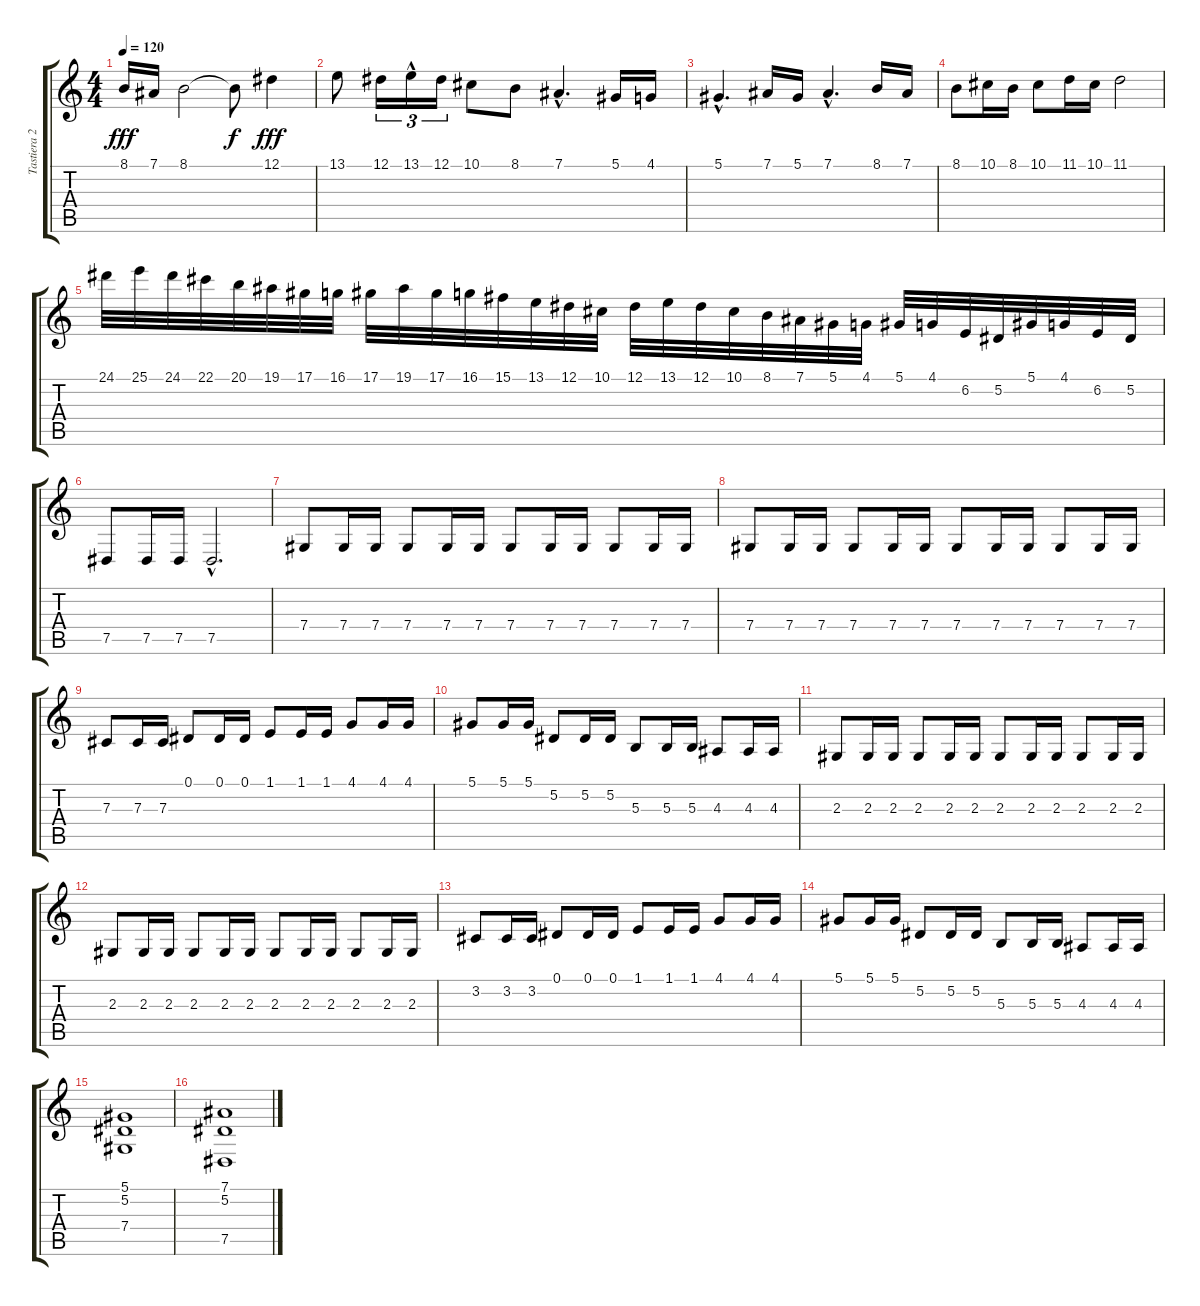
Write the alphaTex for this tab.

\track ("Tastiera 2" "Tastiera 2") {instrument synthstrings2}
\staff {score tabs}
\tuning (Eb4 Bb3 Gb3 Db3 Ab2 Eb2) {hide}
\ts (4 4)
\tempo 120
\clef g2
\ks c
8.1.16{dy fff} 7.1.16 8.1.2 8.1{t}.8{dy f} 12.1.4{dy fff} |
13.1.8 12.1.16{tu (3 2)} 13.1{hac}.16{tu (3 2)} 12.1.16{tu (3 2)} 10.1.8 8.1.8 7.1{hac}.4{d} 5.1.16 4.1.16 |
5.1{hac}.4{d} 7.1.16 5.1.16 7.1{hac}.4{d} 8.1.16 7.1.16 |
8.1.8 10.1.16 8.1.16 10.1.8 11.1.16 10.1.16 11.1.2 |
24.1.32 25.1.32 24.1.32 22.1.32 20.1.32 19.1.32 17.1.32 16.1.32 17.1.32 19.1.32 17.1.32 16.1.32 15.1.32 13.1.32 12.1.32 10.1.32 12.1.32 13.1.32 12.1.32 10.1.32 8.1.32 7.1.32 5.1.32 4.1.32 5.1.32 4.1.32 6.2.32 5.2.32 5.1.32 4.1.32 6.2.32 5.2.32 |
7.5.8 7.5.16 7.5.16 7.5{hac}.2{d} |
7.4.8 7.4.16 7.4.16 7.4.8 7.4.16 7.4.16 7.4.8 7.4.16 7.4.16 7.4.8 7.4.16 7.4.16 |
7.4.8 7.4.16 7.4.16 7.4.8 7.4.16 7.4.16 7.4.8 7.4.16 7.4.16 7.4.8 7.4.16 7.4.16 |
7.3.8 7.3.16 7.3.16 0.1.8 0.1.16 0.1.16 1.1.8 1.1.16 1.1.16 4.1.8 4.1.16 4.1.16 |
5.1.8 5.1.16 5.1.16 5.2.8 5.2.16 5.2.16 5.3.8 5.3.16 5.3.16 4.3.8 4.3.16 4.3.16 |
2.3.8 2.3.16 2.3.16 2.3.8 2.3.16 2.3.16 2.3.8 2.3.16 2.3.16 2.3.8 2.3.16 2.3.16 |
2.3.8 2.3.16 2.3.16 2.3.8 2.3.16 2.3.16 2.3.8 2.3.16 2.3.16 2.3.8 2.3.16 2.3.16 |
3.2.8 3.2.16 3.2.16 0.1.8 0.1.16 0.1.16 1.1.8 1.1.16 1.1.16 4.1.8 4.1.16 4.1.16 |
5.1.8 5.1.16 5.1.16 5.2.8 5.2.16 5.2.16 5.3.8 5.3.16 5.3.16 4.3.8 4.3.16 4.3.16 |
(5.1 5.2 7.4).1 |
(7.1 5.2 7.5).1
